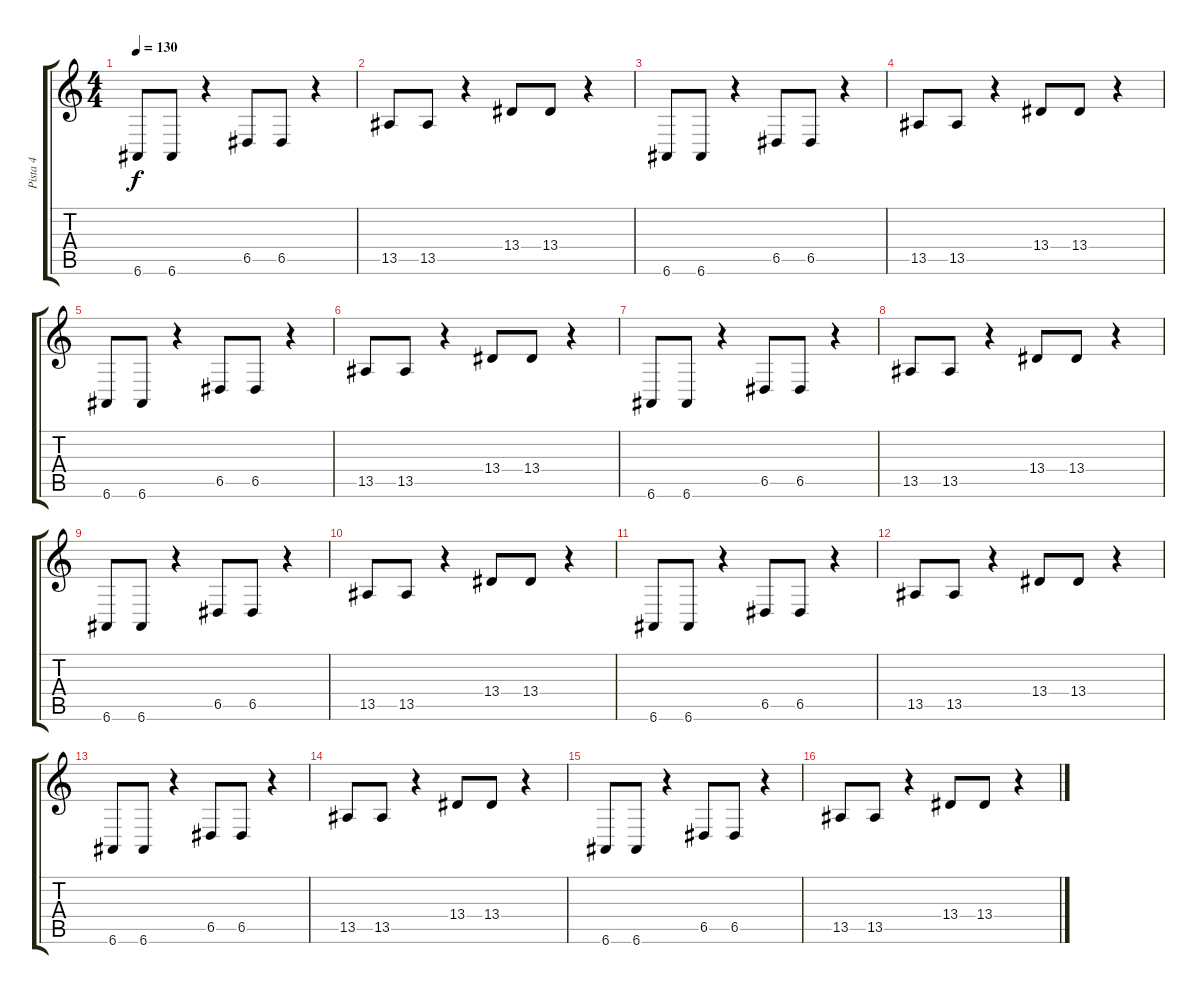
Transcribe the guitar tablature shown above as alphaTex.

\track ("Pista 4" "Pista 4") {instrument pad3polysynth}
\staff {score tabs}
\tuning (E4 B3 G3 D3 A2 E2) {hide}
\ts (4 4)
\tempo 130
\clef g2
\ks c
6.6.8{dy f} 6.6.8 r.4 6.5.8 6.5.8 r.4 |
13.5.8 13.5.8 r.4 13.4.8 13.4.8 r.4 |
6.6.8 6.6.8 r.4 6.5.8 6.5.8 r.4 |
13.5.8 13.5.8 r.4 13.4.8 13.4.8 r.4 |
6.6.8 6.6.8 r.4 6.5.8 6.5.8 r.4 |
13.5.8 13.5.8 r.4 13.4.8 13.4.8 r.4 |
6.6.8 6.6.8 r.4 6.5.8 6.5.8 r.4 |
13.5.8 13.5.8 r.4 13.4.8 13.4.8 r.4 |
6.6.8 6.6.8 r.4 6.5.8 6.5.8 r.4 |
13.5.8 13.5.8 r.4 13.4.8 13.4.8 r.4 |
6.6.8 6.6.8 r.4 6.5.8 6.5.8 r.4 |
13.5.8 13.5.8 r.4 13.4.8 13.4.8 r.4 |
6.6.8 6.6.8 r.4 6.5.8 6.5.8 r.4 |
13.5.8 13.5.8 r.4 13.4.8 13.4.8 r.4 |
6.6.8 6.6.8 r.4 6.5.8 6.5.8 r.4 |
13.5.8 13.5.8 r.4 13.4.8 13.4.8 r.4
